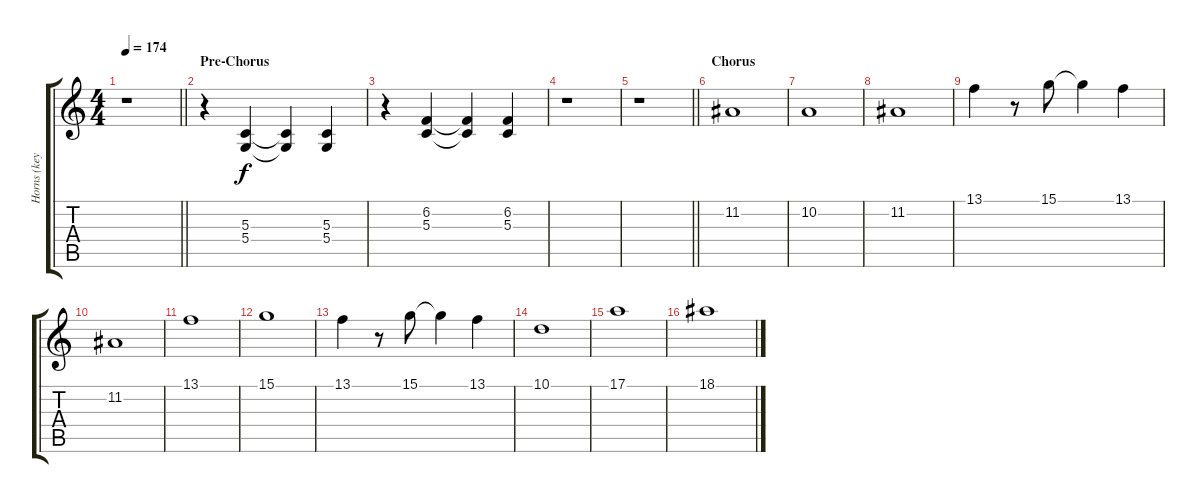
\track ("Horns (keyboards)" "Horns (key") {instrument brasssection}
\staff {score tabs}
\tuning (E4 B3 G3 D3 A2 E2) {hide}
\ts (4 4)
\tempo 174
\clef g2
\barLineRight lightlight
\ks c
r.1{dy f} |
\section ("" "Pre-Chorus")
r.4 (5.3 5.4).4 (5.3{t} 5.4{t}).4 (5.3 5.4).4 |
r.4 (6.2 5.3).4 (6.2{t} 5.3{t}).4 (6.2 5.3).4 |
r.1 |
\barLineRight lightlight
r.1 |
\section ("" "Chorus")
11.2.1 |
10.2.1 |
11.2.1 |
13.1.4 r.8 15.1.8 15.1{t}.4 13.1.4 |
11.2.1 |
13.1.1 |
15.1.1 |
13.1.4 r.8 15.1.8 15.1{t}.4 13.1.4 |
10.1.1 |
17.1.1 |
18.1.1
